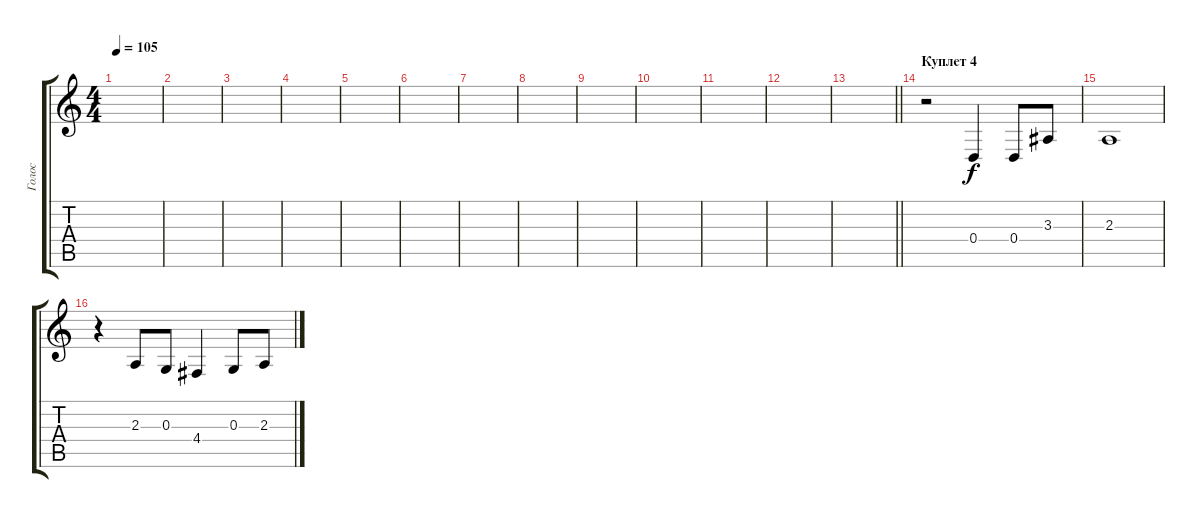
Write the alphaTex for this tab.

\track ("Голос" "Голос") {solo instrument panflute}
\staff {score tabs}
\tuning (E4 B3 G3 D3 A2 E2) {hide}
\ts (4 4)
\tempo 105
\clef g2
\ks c
|
|
|
|
|
|
|
|
|
|
|
|
\barLineRight lightlight
|
\section ("" "Куплет 4")
r.2 0.4.4 0.4.8 3.3.8 |
2.3.1 |
r.4 2.3.8 0.3.8 4.4.4 0.3.8 2.3.8
